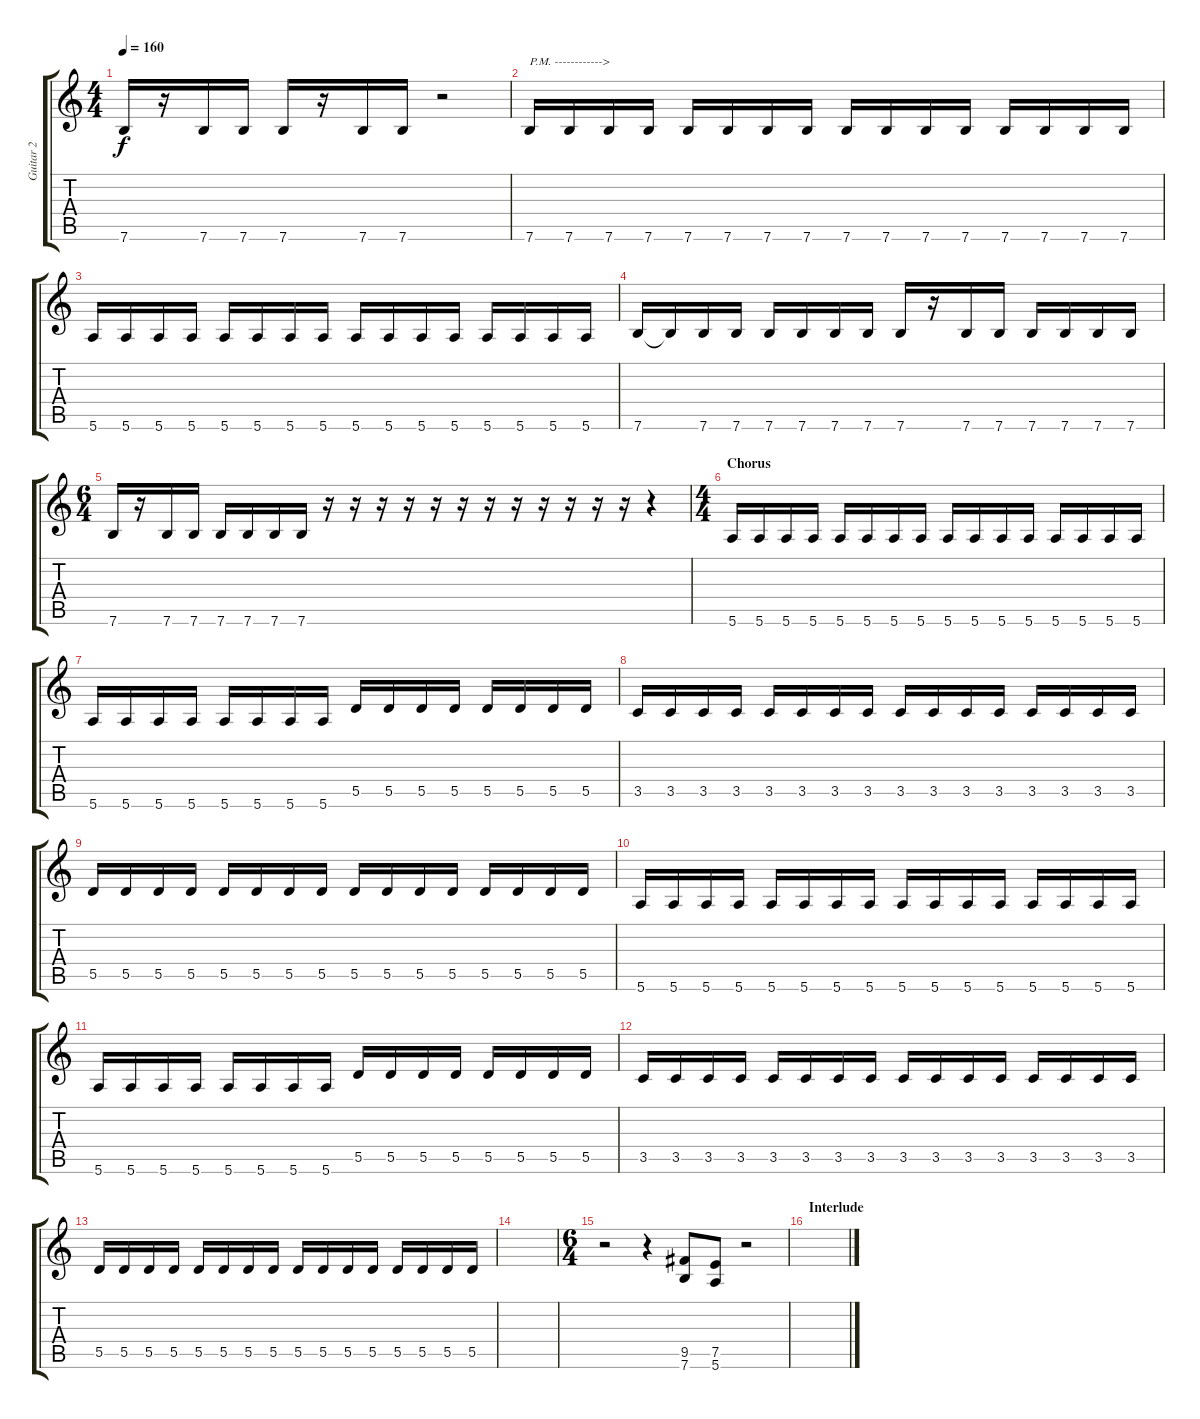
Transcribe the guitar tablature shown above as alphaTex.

\track ("Guitar 2" "Guitar 2") {instrument distortionguitar}
\staff {score tabs}
\tuning (E4 B3 G3 D3 A2 E2) {hide}
\ts (4 4)
\tempo 160
\clef g2
\ks c
7.6.16{dy f} r.16 7.6.16 7.6.16 7.6.16 r.16 7.6.16 7.6.16 r.2 |
7.6.16{txt "P.M. ------------>"} 7.6.16 7.6.16 7.6.16 7.6.16 7.6.16 7.6.16 7.6.16 7.6.16 7.6.16 7.6.16 7.6.16 7.6.16 7.6.16 7.6.16 7.6.16 |
5.6.16 5.6.16 5.6.16 5.6.16 5.6.16 5.6.16 5.6.16 5.6.16 5.6.16 5.6.16 5.6.16 5.6.16 5.6.16 5.6.16 5.6.16 5.6.16 |
7.6.16 7.6{t}.16 7.6.16 7.6.16 7.6.16 7.6.16 7.6.16 7.6.16 7.6.16 r.16 7.6.16 7.6.16 7.6.16 7.6.16 7.6.16 7.6.16 |
\ts (6 4)
7.6.16 r.16 7.6.16 7.6.16 7.6.16 7.6.16 7.6.16 7.6.16 r.16 r.16 r.16 r.16 r.16 r.16 r.16 r.16 r.16 r.16 r.16 r.16 r.4 |
\ts (4 4)
\section ("" "Chorus")
5.6.16 5.6.16 5.6.16 5.6.16 5.6.16 5.6.16 5.6.16 5.6.16 5.6.16 5.6.16 5.6.16 5.6.16 5.6.16 5.6.16 5.6.16 5.6.16 |
5.6.16 5.6.16 5.6.16 5.6.16 5.6.16 5.6.16 5.6.16 5.6.16 5.5.16 5.5.16 5.5.16 5.5.16 5.5.16 5.5.16 5.5.16 5.5.16 |
3.5.16 3.5.16 3.5.16 3.5.16 3.5.16 3.5.16 3.5.16 3.5.16 3.5.16 3.5.16 3.5.16 3.5.16 3.5.16 3.5.16 3.5.16 3.5.16 |
5.5.16 5.5.16 5.5.16 5.5.16 5.5.16 5.5.16 5.5.16 5.5.16 5.5.16 5.5.16 5.5.16 5.5.16 5.5.16 5.5.16 5.5.16 5.5.16 |
5.6.16 5.6.16 5.6.16 5.6.16 5.6.16 5.6.16 5.6.16 5.6.16 5.6.16 5.6.16 5.6.16 5.6.16 5.6.16 5.6.16 5.6.16 5.6.16 |
5.6.16 5.6.16 5.6.16 5.6.16 5.6.16 5.6.16 5.6.16 5.6.16 5.5.16 5.5.16 5.5.16 5.5.16 5.5.16 5.5.16 5.5.16 5.5.16 |
3.5.16 3.5.16 3.5.16 3.5.16 3.5.16 3.5.16 3.5.16 3.5.16 3.5.16 3.5.16 3.5.16 3.5.16 3.5.16 3.5.16 3.5.16 3.5.16 |
5.5.16 5.5.16 5.5.16 5.5.16 5.5.16 5.5.16 5.5.16 5.5.16 5.5.16 5.5.16 5.5.16 5.5.16 5.5.16 5.5.16 5.5.16 5.5.16 |
|
\ts (6 4)
r.2 r.4 (9.5 7.6).8 (7.5 5.6).8 r.2 |
\section ("" "Interlude")
